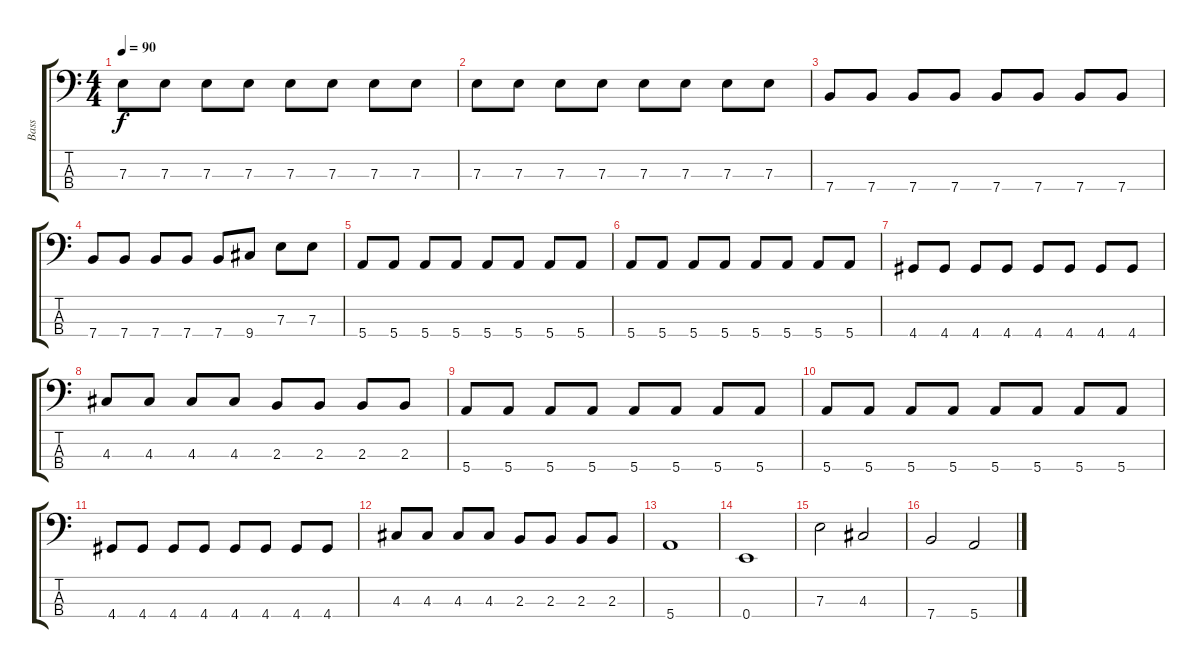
\track ("Bass" "Bass") {instrument electricbassfinger}
\staff {score tabs}
\tuning (G2 D2 A1 E1) {hide}
\ts (4 4)
\tempo 90
\clef f4
\ks c
7.3.8{dy f} 7.3.8 7.3.8 7.3.8 7.3.8 7.3.8 7.3.8 7.3.8 |
7.3.8 7.3.8 7.3.8 7.3.8 7.3.8 7.3.8 7.3.8 7.3.8 |
7.4.8 7.4.8 7.4.8 7.4.8 7.4.8 7.4.8 7.4.8 7.4.8 |
7.4.8 7.4.8 7.4.8 7.4.8 7.4.8 9.4.8 7.3.8 7.3.8 |
5.4.8 5.4.8 5.4.8 5.4.8 5.4.8 5.4.8 5.4.8 5.4.8 |
5.4.8 5.4.8 5.4.8 5.4.8 5.4.8 5.4.8 5.4.8 5.4.8 |
4.4.8 4.4.8 4.4.8 4.4.8 4.4.8 4.4.8 4.4.8 4.4.8 |
4.3.8 4.3.8 4.3.8 4.3.8 2.3.8 2.3.8 2.3.8 2.3.8 |
5.4.8 5.4.8 5.4.8 5.4.8 5.4.8 5.4.8 5.4.8 5.4.8 |
5.4.8 5.4.8 5.4.8 5.4.8 5.4.8 5.4.8 5.4.8 5.4.8 |
4.4.8 4.4.8 4.4.8 4.4.8 4.4.8 4.4.8 4.4.8 4.4.8 |
4.3.8 4.3.8 4.3.8 4.3.8 2.3.8 2.3.8 2.3.8 2.3.8 |
5.4.1 |
0.4.1 |
7.3.2 4.3.2 |
7.4.2 5.4.2
